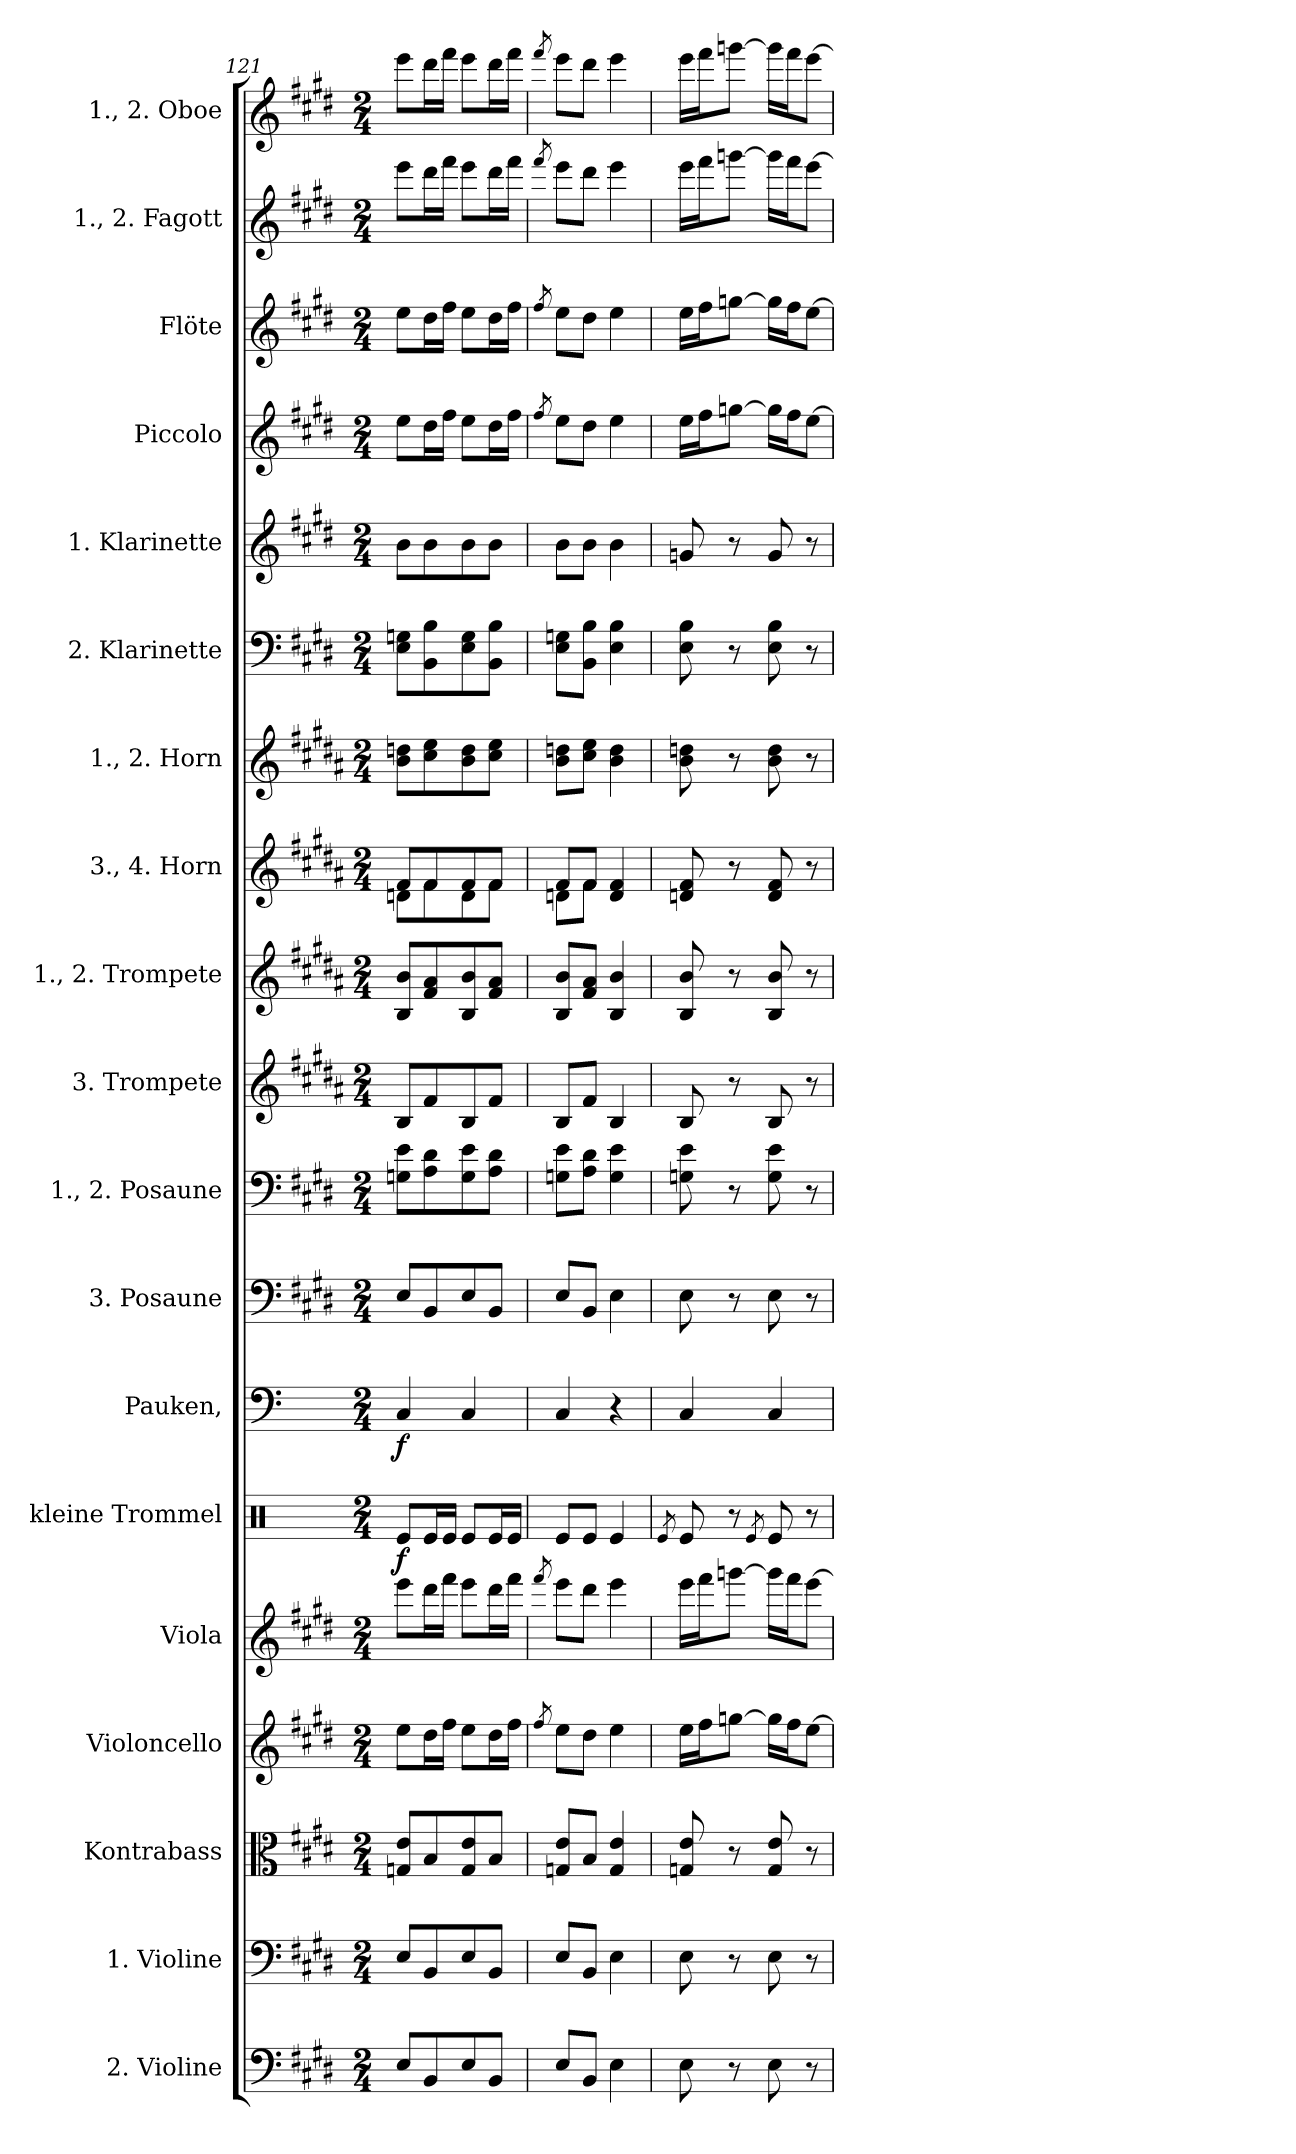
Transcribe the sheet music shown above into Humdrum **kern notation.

**kern	**kern	**kern	**kern	**kern	**kern	**dynam	**kern	**dynam	**kern	**kern	**kern	**kern	**kern	**kern	**kern	**kern	**kern	**kern	**kern	**kern
*part19	*part18	*part17	*part16	*part15	*part14	*part14	*part13	*part13	*part12	*part11	*part10	*part9	*part8	*part7	*part6	*part5	*part4	*part3	*part2	*part1
*staff19	*staff18	*staff17	*staff16	*staff15	*staff14	*staff14	*staff13	*staff13	*staff12	*staff11	*staff10	*staff9	*staff8	*staff7	*staff6	*staff5	*staff4	*staff3	*staff2	*staff1
*I"2. Violine	*I"1. Violine	*I"Kontrabass	*I"Violoncello	*I"Viola	*I"kleine Trommel	*	*I"Pauken,	*	*I"3. Posaune	*I"1., 2. Posaune	*I"3. Trompete	*I"1., 2. Trompete	*I"3., 4. Horn	*I"1., 2. Horn	*I"2. Klarinette	*I"1. Klarinette	*I"Piccolo	*I"Flöte	*I"1., 2. Fagott	*I"1., 2. Oboe
*I'2. Vl.	*I'1. Vl.	*I'Kb.	*I'Vc.	*I'Va.	*I'kl. Tr.	*	*I'Pk.,	*	*I'3. Pos.	*I'1., 2. Pos.	*I'3. Trp.	*I'1., 2. Trp.	*I'3., 4. Hr.	*I'1., 2.  Hr.	*I'2. Klar.	*I'1. Klar.	*I'Picc.	*I'Fl.	*I'1., 2. Fag.	*I'1., 2. Ob.
*clefF4	*clefF4	*clefC3	*clefG2	*clefG2	*clefX	*	*clefF4	*	*clefF4	*clefF4	*clefG2	*clefG2	*clefG2	*clefG2	*clefF4	*clefG2	*clefG2	*clefG2	*clefG2	*clefG2
*ITrd7c12	*	*	*	*	*	*	*	*	*	*	*ITrd-3c-5	*ITrd-3c-5	*ITrd4c7	*ITrd4c7	*	*ITrd1c2	*ITrd1c2	*	*ITrd-7c-12	*
*k[f#c#g#d#]	*k[f#c#g#d#]	*k[f#c#g#d#]	*k[f#c#g#d#]	*k[f#c#g#d#]	*k[]	*	*k[]	*	*k[f#c#g#d#]	*k[f#c#g#d#]	*k[f#c#g#d#]	*k[f#c#g#d#]	*k[f#c#g#d#]	*k[f#c#g#d#]	*k[f#c#g#d#]	*k[f#c#]	*k[f#c#]	*k[f#c#g#d#]	*k[f#c#g#d#]	*k[f#c#g#d#]
*M2/4	*M2/4	*M2/4	*M2/4	*M2/4	*M2/4	*	*M2/4	*	*M2/4	*M2/4	*M2/4	*M2/4	*M2/4	*M2/4	*M2/4	*M2/4	*M2/4	*M2/4	*M2/4	*M2/4
=121	=121	=121	=121	=121	=121	=121	=121	=121	=121	=121	=121	=121	=121	=121	=121	=121	=121	=121	=121	=121
*	*	*	*	*	*	*	*	*	*	*	*	*	*^	*	*	*	*	*	*	*
!	!	!	!	!	!	!LO:DY:b	!	!LO:DY:b	!	!	!	!	!	!	!	!	!	!	!	!	!
8EE/L	8E/L	8Gn/ 8e/L	8ee\L	8eee\L	8Re/L	f	4C/	f	8E/L	8Gn\ 8e\L	8e/L	8e/ 8ee/L	8B/L	8Gn\L	8e\ 8gn\L	8E\ 8Gn\L	8a\L	8dd\L	8ee\L	8eeee\L	8eee\L
8BBB/	8BB/	8B/	16dd#\L	16ddd#\L	16Re/L	.	.	.	8BB/	8A\ 8d#\	8b/	8b/ 8dd#/	8B/	8B\	8f#\ 8a\	8BB\ 8B\	8a\	16cc#\L	16dd#\L	16dddd#\L	16ddd#\L
.	.	.	16ff#\JJ	16fff#\JJ	16Re/JJ	.	.	.	.	.	.	.	.	.	.	.	.	16ee\JJ	16ff#\JJ	16ffff#\JJ	16fff#\JJ
8EE/	8E/	8G/ 8e/	8ee\L	8eee\L	8Re/L	.	4C/	.	8E/	8G\ 8e\	8e/	8e/ 8ee/	8B/	8G\	8e\ 8g\	8E\ 8G\	8a\	8dd\L	8ee\L	8eeee\L	8eee\L
8BBB/J	8BB/J	8B/J	16dd#\L	16ddd#\L	16Re/L	.	.	.	8BB/J	8A\ 8d#\J	8b/J	8b/ 8dd#/J	8B/J	8B\J	8f#\ 8a\J	8BB\ 8B\J	8a\J	16cc#\L	16dd#\L	16dddd#\L	16ddd#\L
.	.	.	16ff#\JJ	16fff#\JJ	16Re/JJ	.	.	.	.	.	.	.	.	.	.	.	.	16ee\JJ	16ff#\JJ	16ffff#\JJ	16fff#\JJ
=122	=122	=122	=122	=122	=122	=122	=122	=122	=122	=122	=122	=122	=122	=122	=122	=122	=122	=122	=122	=122	=122
.	.	.	8qff#/	8qfff#/	.	.	.	.	.	.	.	.	.	.	.	.	.	8qee/	8qff#/	8qffff#/	8qfff#/
8EE/L	8E/L	8Gn/ 8e/L	8ee\L	8eee\L	8Re/L	.	4C/	.	8E/L	8Gn\ 8e\L	8e/L	8e/ 8ee/L	8B/L	8Gn\L	8e\ 8gn\L	8E\ 8Gn\L	8a\L	8dd\L	8ee\L	8eeee\L	8eee\L
8BBB/J	8BB/J	8B/J	8dd#\J	8ddd#\J	8Re/J	.	.	.	8BB/J	8A\ 8d#\J	8b/J	8b/ 8dd#/J	8B/J	8B\J	8f#\ 8a\J	8BB\ 8B\J	8a\J	8cc#\J	8dd#\J	8dddd#\J	8ddd#\J
4EE\	4E\	4G/ 4e/	4ee\	4eee\	4Re/	.	4r	.	4E\	4G\ 4e\	4e/	4e/ 4ee/	4G/ 4B/	4ryy	4e\ 4g\	4E\ 4B\	4a\	4dd\	4ee\	4eeee\	4eee\
*	*	*	*	*	*	*	*	*	*	*	*	*	*v	*v	*	*	*	*	*	*	*
=123	=123	=123	=123	=123	=123	=123	=123	=123	=123	=123	=123	=123	=123	=123	=123	=123	=123	=123	=123	=123
.	.	.	.	.	8qRe/	.	.	.	.	.	.	.	.	.	.	.	.	.	.	.
8EE\	8E\	8Gn/ 8e/	16ee\LL	16eee\LL	8Re/	.	4C/	.	8E\	8Gn\ 8e\	8e/	8e/ 8ee/	8Gn/ 8B/	8e\ 8gn\	8E\ 8B\	8fn/	16dd\LL	16ee\LL	16eeee\LL	16eee\LL
.	.	.	16ff#\J	16fff#\J	.	.	.	.	.	.	.	.	.	.	.	.	16ee\J	16ff#\J	16ffff#\J	16fff#\J
8r	8r	8r	[8ggn\J	[8gggn\J	8r	.	.	.	8r	8r	8r	8r	8r	8r	8r	8r	[8ffn\J	[8ggn\J	[8ggggn\J	[8gggn\J
.	.	.	.	.	8qRe/	.	.	.	.	.	.	.	.	.	.	.	.	.	.	.
8EE\	8E\	8G/ 8e/	16gg\LL]	16ggg\LL]	8Re/	.	4C/	.	8E\	8G\ 8e\	8e/	8e/ 8ee/	8G/ 8B/	8e\ 8g\	8E\ 8B\	8f/	16ff\LL]	16gg\LL]	16gggg\LL]	16ggg\LL]
.	.	.	16ff#\J	16fff#\J	.	.	.	.	.	.	.	.	.	.	.	.	16ee\J	16ff#\J	16ffff#\J	16fff#\J
8r	8r	8r	[8ee\J	[8eee\J	8r	.	.	.	8r	8r	8r	8r	8r	8r	8r	8r	[8dd\J	[8ee\J	[8eeee\J	[8eee\J
=	=	=	=	=	=	=	=	=	=	=	=	=	=	=	=	=	=	=	=	=
*-	*-	*-	*-	*-	*-	*-	*-	*-	*-	*-	*-	*-	*-	*-	*-	*-	*-	*-	*-	*-
